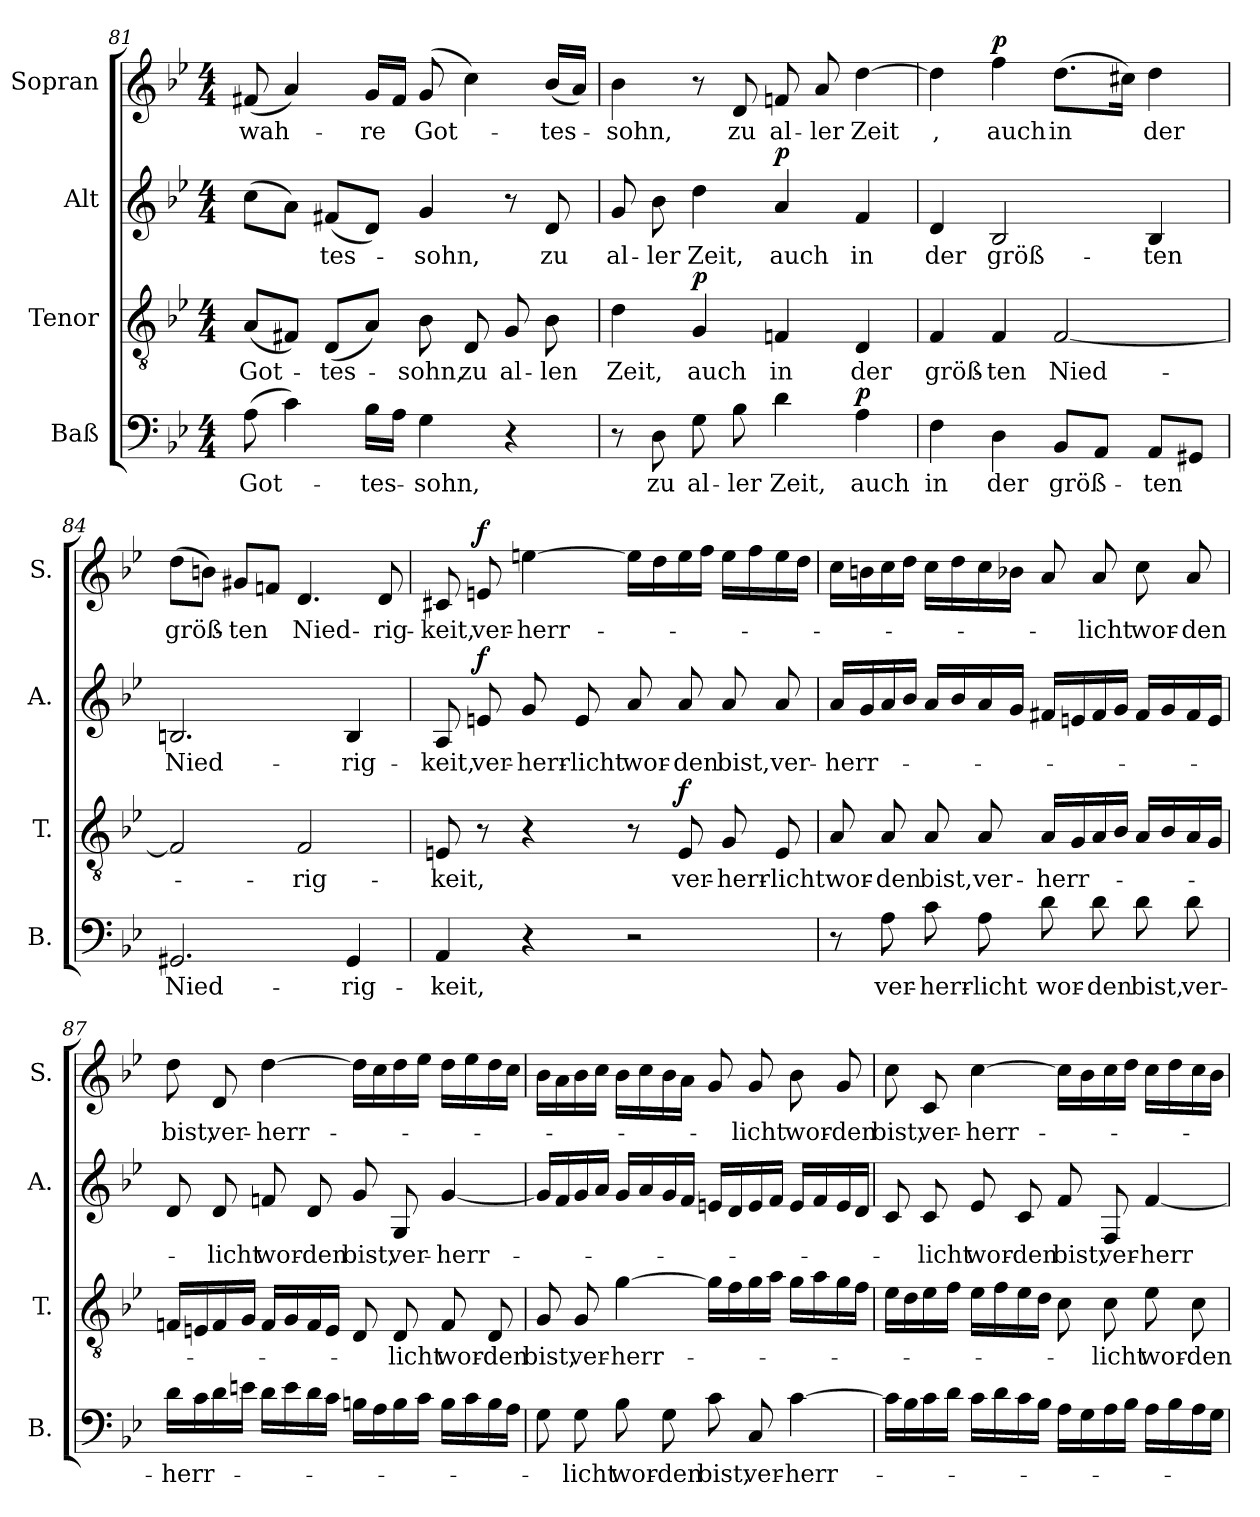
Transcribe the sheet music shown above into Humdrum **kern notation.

**kern	**text	**dynam	**kern	**text	**dynam	**kern	**text	**dynam	**kern	**text	**dynam
*part4	*part4	*part4	*part3	*part3	*part3	*part2	*part2	*part2	*part1	*part1	*part1
*staff4	*staff4	*staff4	*staff3	*staff3	*staff3	*staff2	*staff2	*staff2	*staff1	*staff1	*staff1
*I"Baß	*	*	*I"Tenor	*	*	*I"Alt	*	*	*I"Sopran	*	*
*I'B.	*	*	*I'T.	*	*	*I'A.	*	*	*I'S.	*	*
*clefF4	*	*	*clefGv2	*	*	*clefG2	*	*	*clefG2	*	*
*k[b-e-]	*	*	*k[b-e-]	*	*	*k[b-e-]	*	*	*k[b-e-]	*	*
*B-:	*	*	*B-:	*	*	*B-:	*	*	*B-:	*	*
*M4/4	*	*	*M4/4	*	*	*M4/4	*	*	*M4/4	*	*
=81	=81	=81	=81	=81	=81	=81	=81	=81	=81	=81	=81
!	!LO:LY:b	!	!	!LO:LY:b	!	!	!	!	!	!LO:LY:b	!
(>8A\	Got-	.	(<8A/L	Got-	.	(>8cc\L	.	.	(<8f#X/	wah-	.
4c\)	.	.	8F#X/J)	.	.	8a\J)	.	.	4a/)	.	.
!	!	!	!	!LO:LY:b	!	!	!LO:LY:b	!	!	!	!
.	.	.	(<8D/L	-tes-	.	(<8f#X/L	-tes-	.	.	.	.
!	!LO:LY:b	!	!	!	!	!	!	!	!	!LO:LY:b	!
16B-\LL	-tes-	.	8A/J)	.	.	8d/J)	.	.	16g/LL	-re	.
16A\JJ	.	.	.	.	.	.	.	.	16f#/JJ	.	.
!	!LO:LY:b	!	!	!LO:LY:b	!	!	!LO:LY:b	!	!	!LO:LY:b	!
4G\	-sohn,	.	8B-\	-sohn,	.	4g/	-sohn,	.	(>8g/	Got-	.
!	!	!	!	!LO:LY:b	!	!	!	!	!	!	!
.	.	.	8D/	zu	.	.	.	.	4cc\)	.	.
!	!	!	!	!LO:LY:b	!	!	!	!	!	!	!
4r	.	.	8G/	al-	.	8r	.	.	.	.	.
!	!	!	!	!LO:LY:b	!	!	!LO:LY:b	!	!	!LO:LY:b	!
.	.	.	8B-\	-len	.	8d/	zu	.	(<16b-/LL	-tes-	.
.	.	.	.	.	.	.	.	.	16a/JJ)	.	.
=82	=82	=82	=82	=82	=82	=82	=82	=82	=82	=82	=82
!	!	!	!	!LO:LY:b	!	!	!LO:LY:b	!	!	!LO:LY:b	!
8r	.	.	4d\	Zeit,	.	8g/	al-	.	4b-\	-sohn,	.
!	!LO:LY:b	!	!	!	!	!	!LO:LY:b	!	!	!	!
8D\	zu	.	.	.	.	8b-\	-ler	.	.	.	.
!	!LO:LY:b	!	!	!LO:LY:b	!LO:DY:a	!	!LO:LY:b	!	!	!	!
8G\	al-	.	4G/	auch	p	4dd\	Zeit,	.	8r	.	.
!	!LO:LY:b	!	!	!	!	!	!	!	!	!LO:LY:b	!
8B-\	-ler	.	.	.	.	.	.	.	8d/	zu	.
!	!LO:LY:b	!	!	!LO:LY:b	!	!	!LO:LY:b	!LO:DY:a	!	!LO:LY:b	!
4d\	Zeit,	.	4Fni/	in	.	4a/	auch	p	8fni/	al-	.
!	!	!	!	!	!	!	!	!	!	!LO:LY:b	!
.	.	.	.	.	.	.	.	.	8a/	-ler	.
!	!LO:LY:b	!LO:DY:a	!	!LO:LY:b	!	!	!LO:LY:b	!	!	!LO:LY:b	!
4A\	auch	p	4D/	der	.	4f/	in	.	[4dd\	Zeit	.
!!LO:PB:g=z
=83	=83	=83	=83	=83	=83	=83	=83	=83	=83	=83	=83
!	!LO:LY:b	!	!	!LO:LY:b	!	!	!LO:LY:b	!	!	!LO:LY:b	!
4F\	in	.	4F/	größ-	.	4d/	der	.	4dd\]	,	.
!	!LO:LY:b	!	!	!LO:LY:b	!	!	!LO:LY:b	!	!	!LO:LY:b	!LO:DY:a
4D\	der	.	4F/	-ten	.	2B-/	größ-	.	4ff\	auch	p
!	!LO:LY:b	!	!	!LO:LY:b	!	!	!	!	!	!LO:LY:b	!
8BB-/L	größ-	.	[2F/	Nied-	.	.	.	.	(>8.dd\L	in	.
8AA/J	.	.	.	.	.	.	.	.	.	.	.
.	.	.	.	.	.	.	.	.	16cc#X\Jk)	.	.
!	!LO:LY:b	!	!	!	!	!	!LO:LY:b	!	!	!LO:LY:b	!
8AA/L	-ten	.	.	.	.	4B-/	-ten	.	4dd\	der	.
8GG#X/J	.	.	.	.	.	.	.	.	.	.	.
=84	=84	=84	=84	=84	=84	=84	=84	=84	=84	=84	=84
!	!LO:LY:b	!	!	!	!	!	!LO:LY:b	!	!	!LO:LY:b	!
2.GG#X/	Nied-	.	2F/]	.	.	2.Bn/	Nied-	.	(>8dd\L	größ-	.
.	.	.	.	.	.	.	.	.	8bn\J)	.	.
!	!	!	!	!	!	!	!	!	!	!LO:LY:b	!
.	.	.	.	.	.	.	.	.	8g#X/L	-ten	.
.	.	.	.	.	.	.	.	.	8fni/J	.	.
!	!	!	!	!LO:LY:b	!	!	!	!	!	!LO:LY:b	!
.	.	.	2F/	-rig-	.	.	.	.	4.d/	Nied-	.
!	!LO:LY:b	!	!	!	!	!	!LO:LY:b	!	!	!	!
4GG#/	-rig-	.	.	.	.	4B/	-rig-	.	.	.	.
!	!	!	!	!	!	!	!	!	!	!LO:LY:b	!
.	.	.	.	.	.	.	.	.	8d/	-rig-	.
=85	=85	=85	=85	=85	=85	=85	=85	=85	=85	=85	=85
!	!LO:LY:b	!	!	!LO:LY:b	!	!	!LO:LY:b	!	!	!LO:LY:b	!
4AA/	-keit,	.	8En/	-keit,	.	8A/	-keit,	.	8c#X/	-keit,	.
!	!	!	!	!	!	!	!LO:LY:b	!LO:DY:a	!	!LO:LY:b	!LO:DY:a
.	.	.	8r	.	.	8en/	ver-	f	8en/	ver-	f
!	!	!	!	!	!	!	!LO:LY:b	!	!	!LO:LY:b	!
4r	.	.	4r	.	.	8g/	-herr-	.	[4een\	-herr-	.
!	!	!	!	!	!	!	!LO:LY:b	!	!	!	!
.	.	.	.	.	.	8e/	-licht	.	.	.	.
!	!	!	!	!	!	!	!LO:LY:b	!	!	!	!
2r	.	.	8r	.	.	8a/	wor-	.	16ee\LL]	.	.
.	.	.	.	.	.	.	.	.	16dd\	.	.
!	!	!	!	!LO:LY:b	!LO:DY:a	!	!LO:LY:b	!	!	!	!
.	.	.	8E/	ver-	f	8a/	-den	.	16ee\	.	.
.	.	.	.	.	.	.	.	.	16ff\JJ	.	.
!	!	!	!	!LO:LY:b	!	!	!LO:LY:b	!	!	!	!
.	.	.	8G/	-herr-	.	8a/	bist,	.	16ee\LL	.	.
.	.	.	.	.	.	.	.	.	16ff\	.	.
!	!	!	!	!LO:LY:b	!	!	!LO:LY:b	!	!	!	!
.	.	.	8E/	-licht	.	8a/	ver-	.	16ee\	.	.
.	.	.	.	.	.	.	.	.	16dd\JJ	.	.
!!LO:LB:g=z
=86	=86	=86	=86	=86	=86	=86	=86	=86	=86	=86	=86
!	!	!	!	!LO:LY:b	!	!	!LO:LY:b	!	!	!	!
8r	.	.	8A/	wor-	.	16a/LL	-herr-	.	16cc\LL	.	.
.	.	.	.	.	.	16g/	.	.	16bn\	.	.
!	!LO:LY:b	!	!	!LO:LY:b	!	!	!	!	!	!	!
8A\	ver-	.	8A/	-den	.	16a/	.	.	16cc\	.	.
.	.	.	.	.	.	16b-i/JJ	.	.	16dd\JJ	.	.
!	!LO:LY:b	!	!	!LO:LY:b	!	!	!	!	!	!	!
8c\	-herr-	.	8A/	bist,	.	16a/LL	.	.	16cc\LL	.	.
.	.	.	.	.	.	16b-/	.	.	16dd\	.	.
!	!LO:LY:b	!	!	!LO:LY:b	!	!	!	!	!	!	!
8A\	-licht	.	8A/	ver-	.	16a/	.	.	16cc\	.	.
.	.	.	.	.	.	16g/JJ	.	.	16b-X\JJ	.	.
!	!LO:LY:b	!	!	!LO:LY:b	!	!	!	!	!	!	!
8d\	wor-	.	16A/LL	-herr-	.	16f#X/LL	.	.	8a/	.	.
.	.	.	16G/	.	.	16en/	.	.	.	.	.
!	!LO:LY:b	!	!	!	!	!	!	!	!	!LO:LY:b	!
8d\	-den	.	16A/	.	.	16f#/	.	.	8a/	-licht	.
.	.	.	16B-/JJ	.	.	16g/JJ	.	.	.	.	.
!	!LO:LY:b	!	!	!	!	!	!	!	!	!LO:LY:b	!
8d\	bist,	.	16A/LL	.	.	16f#/LL	.	.	8cc\	wor-	.
.	.	.	16B-/	.	.	16g/	.	.	.	.	.
!	!LO:LY:b	!	!	!	!	!	!	!	!	!LO:LY:b	!
8d\	ver-	.	16A/	.	.	16f#/	.	.	8a/	-den	.
.	.	.	16G/JJ	.	.	16e/JJ	.	.	.	.	.
=87	=87	=87	=87	=87	=87	=87	=87	=87	=87	=87	=87
!	!LO:LY:b	!	!	!	!	!	!	!	!	!LO:LY:b	!
16d\LL	-herr-	.	16Fni/LL	.	.	8d/	.	.	8dd\	bist,	.
16c\	.	.	16En/	.	.	.	.	.	.	.	.
!	!	!	!	!	!	!	!LO:LY:b	!	!	!LO:LY:b	!
16d\	.	.	16F/	.	.	8d/	-licht	.	8d/	ver-	.
16en\JJ	.	.	16G/JJ	.	.	.	.	.	.	.	.
!	!	!	!	!	!	!	!LO:LY:b	!	!	!LO:LY:b	!
16d\LL	.	.	16F/LL	.	.	8fni/	wor-	.	[4dd\	-herr-	.
16e\	.	.	16G/	.	.	.	.	.	.	.	.
!	!	!	!	!	!	!	!LO:LY:b	!	!	!	!
16d\	.	.	16F/	.	.	8d/	-den	.	.	.	.
16c\JJ	.	.	16E/JJ	.	.	.	.	.	.	.	.
!	!	!	!	!	!	!	!LO:LY:b	!	!	!	!
16Bn\LL	.	.	8D/	.	.	8g/	bist,	.	16dd\LL]	.	.
16A\	.	.	.	.	.	.	.	.	16cc\	.	.
!	!	!	!	!LO:LY:b	!	!	!LO:LY:b	!	!	!	!
16B\	.	.	8D/	-licht	.	8G/	ver-	.	16dd\	.	.
16c\JJ	.	.	.	.	.	.	.	.	16ee-\JJ	.	.
!	!	!	!	!LO:LY:b	!	!	!LO:LY:b	!	!	!	!
16B\LL	.	.	8F/	wor-	.	[4g/	-herr-	.	16dd\LL	.	.
16c\	.	.	.	.	.	.	.	.	16ee-\	.	.
!	!	!	!	!LO:LY:b	!	!	!	!	!	!	!
16B\	.	.	8D/	-den	.	.	.	.	16dd\	.	.
16A\JJ	.	.	.	.	.	.	.	.	16cc\JJ	.	.
!!LO:PB:g=z
=88	=88	=88	=88	=88	=88	=88	=88	=88	=88	=88	=88
!	!	!	!	!LO:LY:b	!	!	!	!	!	!	!
8G\	.	.	8G/	bist,	.	16g/LL]	.	.	16b-i\LL	.	.
.	.	.	.	.	.	16f/	.	.	16a\	.	.
!	!LO:LY:b	!	!	!LO:LY:b	!	!	!	!	!	!	!
8G\	-licht	.	8G/	ver-	.	16g/	.	.	16b-\	.	.
.	.	.	.	.	.	16a/JJ	.	.	16cc\JJ	.	.
!	!LO:LY:b	!	!	!LO:LY:b	!	!	!	!	!	!	!
8B-i\	wor-	.	[4g\	-herr-	.	16g/LL	.	.	16b-\LL	.	.
.	.	.	.	.	.	16a/	.	.	16cc\	.	.
!	!LO:LY:b	!	!	!	!	!	!	!	!	!	!
8G\	-den	.	.	.	.	16g/	.	.	16b-\	.	.
.	.	.	.	.	.	16f/JJ	.	.	16a\JJ	.	.
!	!LO:LY:b	!	!	!	!	!	!	!	!	!	!
8c\	bist,	.	16g\LL]	.	.	16en/LL	.	.	8g/	.	.
.	.	.	16f\	.	.	16d/	.	.	.	.	.
!	!LO:LY:b	!	!	!	!	!	!	!	!	!LO:LY:b	!
8C/	ver-	.	16g\	.	.	16e/	.	.	8g/	-licht	.
.	.	.	16a\JJ	.	.	16f/JJ	.	.	.	.	.
!	!LO:LY:b	!	!	!	!	!	!	!	!	!LO:LY:b	!
[4c\	-herr-	.	16g\LL	.	.	16e/LL	.	.	8b-\	wor-	.
.	.	.	16a\	.	.	16f/	.	.	.	.	.
!	!	!	!	!	!	!	!	!	!	!LO:LY:b	!
.	.	.	16g\	.	.	16e/	.	.	8g/	-den	.
.	.	.	16f\JJ	.	.	16d/JJ	.	.	.	.	.
=89	=89	=89	=89	=89	=89	=89	=89	=89	=89	=89	=89
!	!	!	!	!	!	!	!	!	!	!LO:LY:b	!
16c\LL]	.	.	16e-i\LL	.	.	8c/	.	.	8cc\	bist,	.
16B-\	.	.	16d\	.	.	.	.	.	.	.	.
!	!	!	!	!	!	!	!LO:LY:b	!	!	!LO:LY:b	!
16c\	.	.	16e-\	.	.	8c/	-licht	.	8c/	ver-	.
16d\JJ	.	.	16f\JJ	.	.	.	.	.	.	.	.
!	!	!	!	!	!	!	!LO:LY:b	!	!	!LO:LY:b	!
16c\LL	.	.	16e-\LL	.	.	8e-i/	wor-	.	[4cc\	-herr-	.
16d\	.	.	16f\	.	.	.	.	.	.	.	.
!	!	!	!	!	!	!	!LO:LY:b	!	!	!	!
16c\	.	.	16e-\	.	.	8c/	-den	.	.	.	.
16B-\JJ	.	.	16d\JJ	.	.	.	.	.	.	.	.
!	!	!	!	!	!	!	!LO:LY:b	!	!	!	!
16A\LL	.	.	8c\	.	.	8f/	bist,	.	16cc\LL]	.	.
16G\	.	.	.	.	.	.	.	.	16b-\	.	.
!	!	!	!	!LO:LY:b	!	!	!LO:LY:b	!	!	!	!
16A\	.	.	8c\	-licht	.	8F/	ver-	.	16cc\	.	.
16B-\JJ	.	.	.	.	.	.	.	.	16dd\JJ	.	.
!	!	!	!	!LO:LY:b	!	!	!LO:LY:b	!	!	!	!
16A\LL	.	.	8e-\	wor-	.	[4f/	-herr-	.	16cc\LL	.	.
16B-\	.	.	.	.	.	.	.	.	16dd\	.	.
!	!	!	!	!LO:LY:b	!	!	!	!	!	!	!
16A\	.	.	8c\	-den	.	.	.	.	16cc\	.	.
16G\JJ	.	.	.	.	.	.	.	.	16b-\JJ	.	.
=	=	=	=	=	=	=	=	=	=	=	=
*-	*-	*-	*-	*-	*-	*-	*-	*-	*-	*-	*-
